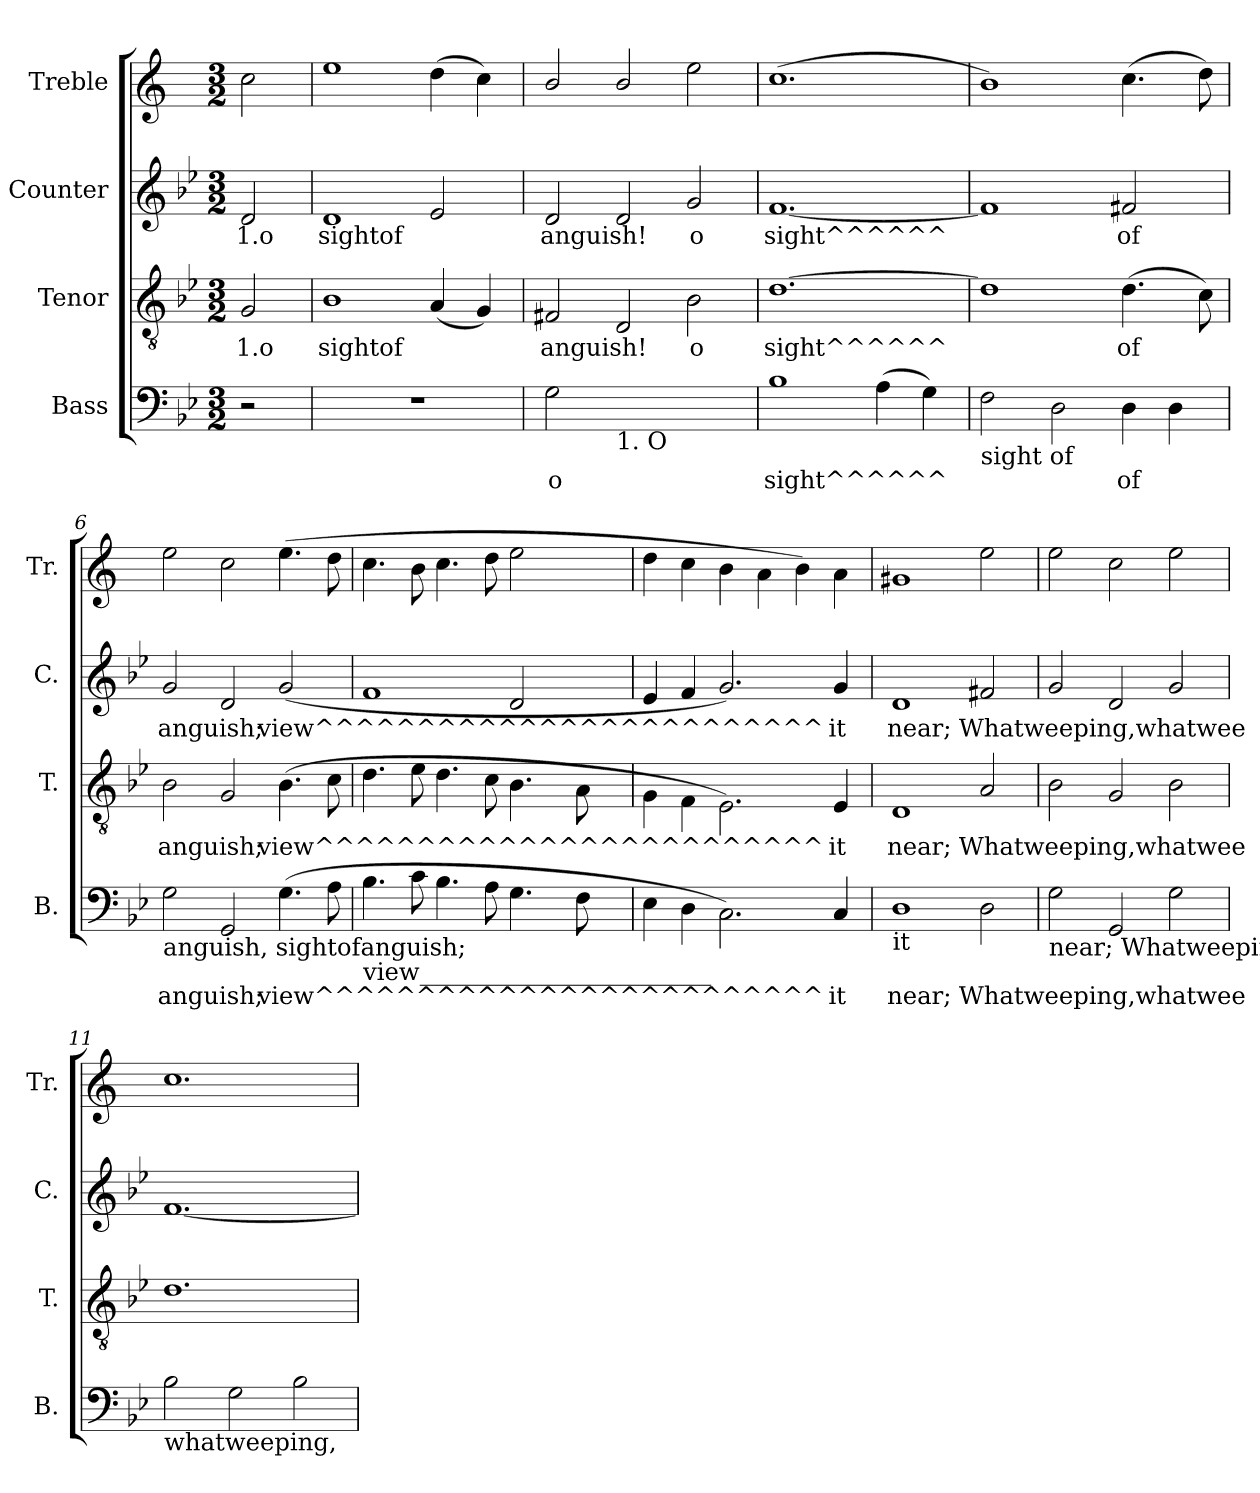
**kern	**text	**kern	**text	**kern	**text	**kern
*part4	*part4	*part3	*part3	*part2	*part2	*part1
*staff4	*staff4	*staff3	*staff3	*staff2	*staff2	*staff1
*I"Bass	*	*I"Tenor	*	*I"Counter	*	*I"Treble
*I'B.	*	*I'T.	*	*I'C.	*	*I'Tr.
!!LO:PB:g=z
*stria5	*	*stria5	*	*stria5	*	*stria5
*clefF4	*	*clefGv2	*	*clefG2	*	*clefG2
*	*	*	*	*	*	*ITrd1c2
*k[b-e-]	*	*k[b-e-]	*	*k[b-e-]	*	*k[b-e-]
*B-:	*	*B-:	*	*B-:	*	*B-:
*M3/2	*	*M3/2	*	*M3/2	*	*M3/2
=1	=1	=1	=1	=1	=1	=1
!	!	!	!LO:LY:a:rj	!	!LO:LY:b:rj	!
2r	.	2G/	1.o	2d/	1.o	2b-\
=2	=2	=2	=2	=2	=2	=2
!	!	!	!LO:LY:a:rj	!	!LO:LY:b:rj	!
1.r	.	1B-	sightof	1d	sightof	1dd
!	!	!	!LO:LY:a:rj	!	!LO:LY:b:rj	!
.	.	(<4A/	.	2e-/	.	(>4cc\
!	!	!	!LO:LY:a:rj	!	!	!
.	.	4G/)	.	.	.	4b-\)
=3	=3	=3	=3	=3	=3	=3
!	!LO:LY:a	!	!LO:LY:a:rj	!	!LO:LY:b:rj	!
2G\	o	2F#X/	anguish!	2d/	anguish!	2a/
!LO:TX:b:t=1. O	!	!	!	!	!	!
!	!	!	!LO:LY:a:rj	!	!LO:LY:b:rj	!
1ryy	.	2D/	.	2d/	.	2a/
!	!	!	!LO:LY:a:rj	!	!LO:LY:b:rj	!
.	.	2B-\	o	2g/	o	2dd\
=4	=4	=4	=4	=4	=4	=4
!	!LO:LY:a	!	!LO:LY:a:rj	!	!LO:LY:b:rj	!
1B-	sight^^^^^^	[>1.d	sight^^^^^^	[<1.f	sight^^^^^^	(>1.b-
!	!LO:LY:a	!	!	!	!	!
(>4A\	.	.	.	.	.	.
!	!LO:LY:a	!	!	!	!	!
4G\)	.	.	.	.	.	.
=5	=5	=5	=5	=5	=5	=5
!LO:TX:b:t=sight of	!	!	!	!	!	!
!	!LO:LY:a	!	!LO:LY:a:rj	!	!LO:LY:b:rj	!
2F\	.	1d]	.	1f]	.	1a>)
!	!LO:LY:a	!	!	!	!	!
2D\	.	.	.	.	.	.
!	!LO:LY:a	!	!LO:LY:a:rj	!	!LO:LY:b:rj	!
4D\	of	(>4.d\	of	2f#X/	of	(>4.b-\
!	!LO:LY:a	!	!	!	!	!
4D\	.	.	.	.	.	.
!	!	!	!LO:LY:a:rj	!	!	!
.	.	8c\)	.	.	.	8cc\)
=6	=6	=6	=6	=6	=6	=6
!LO:TX:b:t=anguish, sightofanguish;	!	!	!	!	!	!
!	!LO:LY:a	!	!LO:LY:a:rj	!	!LO:LY:b:rj	!
2G\	anguish;	2B-\	anguish;	2g/	anguish;	2dd\
!	!LO:LY:a	!	!LO:LY:a:rj	!	!LO:LY:b:rj	!
2GG/	.	2G/	.	2d/	.	2b-\
!	!LO:LY:a	!	!LO:LY:a:rj	!	!LO:LY:b:rj	!
(>4.G\	view^^^^^^^^^^^^^^^^^^^^^^^^^	(>4.B-\	view^^^^^^^^^^^^^^^^^^^^^^^^^	(<2g/	view^^^^^^^^^^^^^^^^^^^^^^^^^	(>4.dd\
!	!LO:LY:a	!	!LO:LY:a:rj	!	!	!
8A\	.	8c\	.	.	.	8cc\
=7	=7	=7	=7	=7	=7	=7
!LO:TX:b:t=view________________________	!	!	!	!	!	!
!	!LO:LY:a	!	!LO:LY:a:rj	!	!LO:LY:b:rj	!
4.B-\	.	4.d\	.	1f	.	4.b-\
!	!LO:LY:a	!	!LO:LY:a:rj	!	!	!
8c\	.	8e-\	.	.	.	8a\
!	!LO:LY:a	!	!LO:LY:a:rj	!	!	!
4.B-\	.	4.d\	.	.	.	4.b-\
!	!LO:LY:a	!	!LO:LY:a:rj	!	!	!
8A\	.	8c\	.	.	.	8cc\
!	!LO:LY:a	!	!LO:LY:a:rj	!	!LO:LY:b:rj	!
4.G\	.	4.B-\	.	2d/	.	2dd\
!	!LO:LY:a	!	!LO:LY:a:rj	!	!	!
8F\	.	8A\	.	.	.	.
=8	=8	=8	=8	=8	=8	=8
!	!LO:LY:a	!	!LO:LY:a:rj	!	!LO:LY:b:rj	!
4E-\	.	4G\	.	4e-/	.	4cc\
!	!LO:LY:a	!	!LO:LY:a:rj	!	!LO:LY:b:rj	!
4D\	.	4F\	.	4f/	.	4b-\
!	!LO:LY:a	!	!LO:LY:a:rj	!	!LO:LY:b:rj	!
2.C\)	.	2.E-\)	.	2.g/)	.	4a\
.	.	.	.	.	.	4g\
.	.	.	.	.	.	4a\)
!	!LO:LY:a	!	!LO:LY:a:rj	!	!LO:LY:b:rj	!
4C/	it	4E-/	it	4g/	it	4g\
=9	=9	=9	=9	=9	=9	=9
!LO:TX:b:t=it	!	!	!	!	!	!
!	!LO:LY:a	!	!LO:LY:a:rj	!	!LO:LY:b:rj	!
1D	near;	1D	near;	1d	near;	1f#X
!	!LO:LY:a	!	!LO:LY:a:rj	!	!LO:LY:b:rj	!
2D\	Whatweeping,whatwee	2A/	Whatweeping,whatwee	2f#X/	Whatweeping,whatwee	2dd\
=10	=10	=10	=10	=10	=10	=10
!LO:TX:b:t=near; Whatweeping,	!	!	!	!	!	!
!	!LO:LY:a	!	!LO:LY:a:rj	!	!LO:LY:b:rj	!
2G\	.	2B-\	.	2g/	.	2dd>\
!	!LO:LY:a	!	!LO:LY:a:rj	!	!LO:LY:b:rj	!
2GG/	.	2G/	.	2d/	.	2b-\
!	!LO:LY:a	!	!LO:LY:a:rj	!	!LO:LY:b:rj	!
2G\	.	2B-\	.	2g/	.	2dd\
=11	=11	=11	=11	=11	=11	=11
!LO:TX:b:t=whatweeping,	!	!	!	!	!	!
!	!LO:LY:a	!	!LO:LY:a:rj	!	!LO:LY:b:rj	!
2B-\	.	1.d	.	[<1.f	.	1.b-
!	!LO:LY:a	!	!	!	!	!
2G\	.	.	.	.	.	.
!	!LO:LY:a	!	!	!	!	!
2B-\	.	.	.	.	.	.
=	=	=	=	=	=	=
*-	*-	*-	*-	*-	*-	*-
